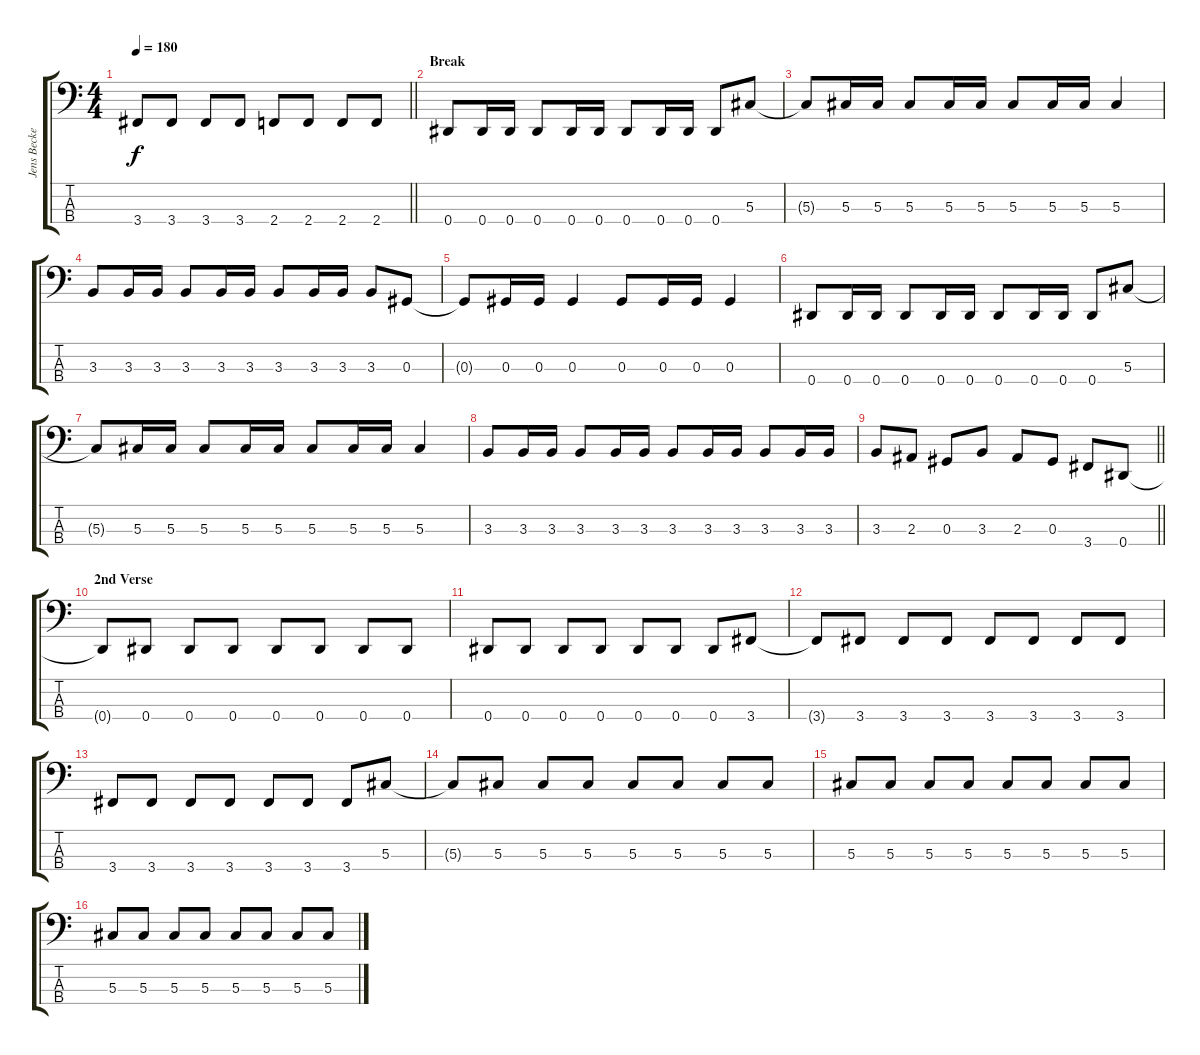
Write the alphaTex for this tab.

\track ("Jens Becker" "Jens Becke") {instrument electricbasspick}
\staff {score tabs}
\tuning (Gb2 Db2 Ab1 Eb1) {hide}
\ts (4 4)
\tempo 180
\clef f4
\barLineRight lightlight
\ks c
3.4.8{dy f} 3.4.8 3.4.8 3.4.8 2.4.8 2.4.8 2.4.8 2.4.8 |
\section ("" "Break")
0.4.8 0.4.16 0.4.16 0.4.8 0.4.16 0.4.16 0.4.8 0.4.16 0.4.16 0.4.8 5.3.8 |
5.3{t}.8 5.3.16 5.3.16 5.3.8 5.3.16 5.3.16 5.3.8 5.3.16 5.3.16 5.3.4 |
3.3.8 3.3.16 3.3.16 3.3.8 3.3.16 3.3.16 3.3.8 3.3.16 3.3.16 3.3.8 0.3.8 |
0.3{t}.8 0.3.16 0.3.16 0.3.4 0.3.8 0.3.16 0.3.16 0.3.4 |
0.4.8 0.4.16 0.4.16 0.4.8 0.4.16 0.4.16 0.4.8 0.4.16 0.4.16 0.4.8 5.3.8 |
5.3{t}.8 5.3.16 5.3.16 5.3.8 5.3.16 5.3.16 5.3.8 5.3.16 5.3.16 5.3.4 |
3.3.8 3.3.16 3.3.16 3.3.8 3.3.16 3.3.16 3.3.8 3.3.16 3.3.16 3.3.8 3.3.16 3.3.16 |
\barLineRight lightlight
3.3.8 2.3.8 0.3.8 3.3.8 2.3.8 0.3.8 3.4.8 0.4.8 |
\section ("" "2nd Verse")
0.4{t}.8 0.4.8 0.4.8 0.4.8 0.4.8 0.4.8 0.4.8 0.4.8 |
0.4.8 0.4.8 0.4.8 0.4.8 0.4.8 0.4.8 0.4.8 3.4.8 |
3.4{t}.8 3.4.8 3.4.8 3.4.8 3.4.8 3.4.8 3.4.8 3.4.8 |
3.4.8 3.4.8 3.4.8 3.4.8 3.4.8 3.4.8 3.4.8 5.3.8 |
5.3{t}.8 5.3.8 5.3.8 5.3.8 5.3.8 5.3.8 5.3.8 5.3.8 |
5.3.8 5.3.8 5.3.8 5.3.8 5.3.8 5.3.8 5.3.8 5.3.8 |
5.3.8 5.3.8 5.3.8 5.3.8 5.3.8 5.3.8 5.3.8 5.3.8
